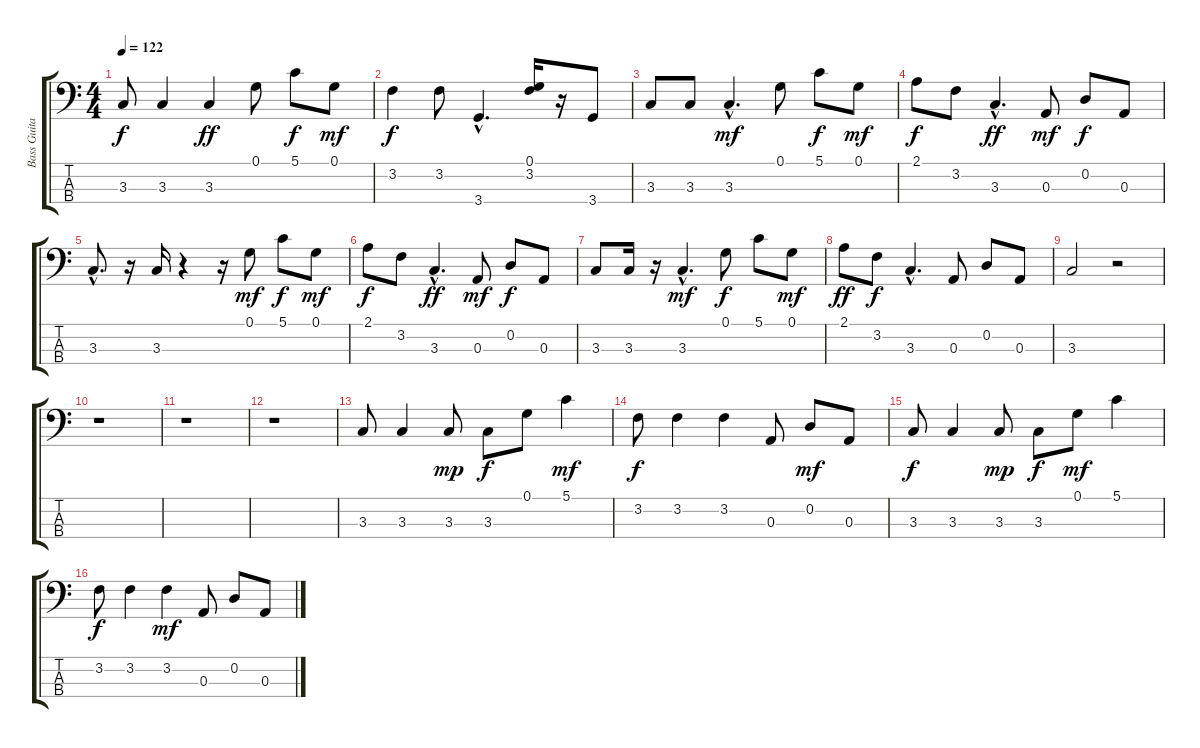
\track ("Bass Guitar" "Bass Guita") {instrument electricbassfinger}
\staff {score tabs}
\tuning (G2 D2 A1 E1) {hide}
\ts (4 4)
\tempo 122
\clef f4
\ks c
3.3.8{dy f} 3.3.4 3.3.4{dy ff} 0.1.8 5.1.8{dy f} 0.1.8{dy mf} |
3.2.4{dy f} 3.2.8 3.4{hac}.4{d} (0.1 3.2).16 r.16 3.4.8 |
3.3.8 3.3.8 3.3{hac}.4{d dy mf} 0.1.8 5.1.8{dy f} 0.1.8{dy mf} |
2.1.8{dy f} 3.2.8 3.3{hac}.4{d dy ff} 0.3.8{dy mf} 0.2.8{dy f} 0.3.8 |
3.3{hac}.8{d} r.16 3.3.16 r.4 r.16 0.1.8{dy mf} 5.1.8{dy f} 0.1.8{dy mf} |
2.1.8{dy f} 3.2.8 3.3{hac}.4{d dy ff} 0.3.8{dy mf} 0.2.8{dy f} 0.3.8 |
3.3.8 3.3.16 r.16 3.3{hac}.4{d dy mf} 0.1.8{dy f} 5.1.8 0.1.8{dy mf} |
2.1.8{dy ff} 3.2.8{dy f} 3.3{hac}.4{d} 0.3.8 0.2.8 0.3.8 |
3.3.2 r.2 |
r.1 |
r.1 |
r.1 |
3.3.8 3.3.4 3.3.8{dy mp} 3.3.8{dy f} 0.1.8 5.1.4{dy mf} |
3.2.8{dy f} 3.2.4 3.2.4 0.3.8 0.2.8{dy mf} 0.3.8 |
3.3.8{dy f} 3.3.4 3.3.8{dy mp} 3.3.8{dy f} 0.1.8{dy mf} 5.1.4 |
3.2.8{dy f} 3.2.4 3.2.4{dy mf} 0.3.8 0.2.8 0.3.8
